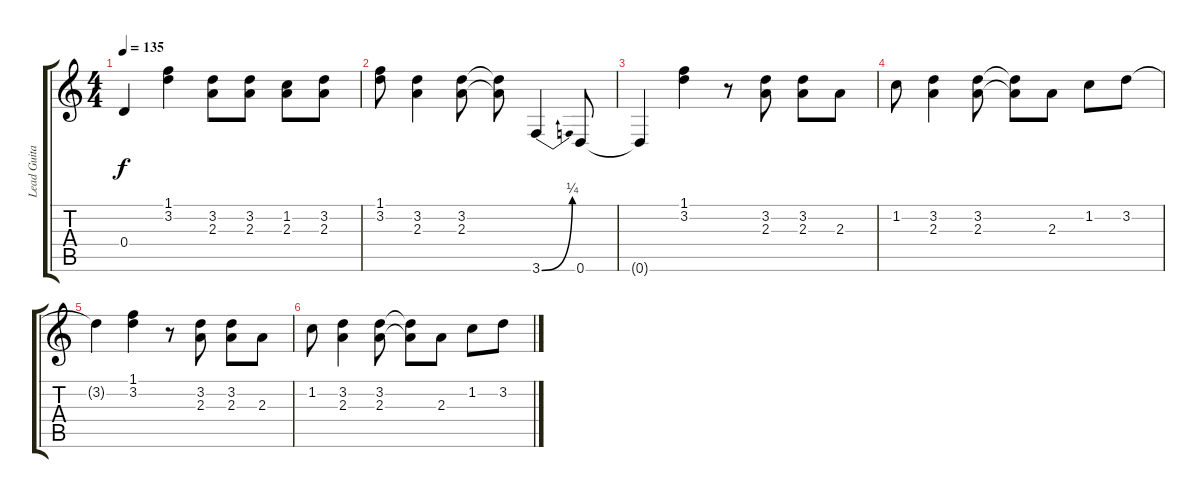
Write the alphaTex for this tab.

\track ("Lead Guitar" "Lead Guita") {instrument electricguitarjazz}
\staff {score tabs}
\tuning (E4 B3 G3 D3 A2 D2) {hide}
\ts (4 4)
\tempo 135
\clef g2
\ks c
0.4{t}.4{dy f volume 8} (1.1 3.2).4 (3.2 2.3).8 (3.2 2.3).8 (1.2 2.3).8 (3.2 2.3).8 |
(1.1 3.2).8 (3.2 2.3).4 (3.2 2.3).8 (3.2{t} 2.3{t}).8 3.6{be (bend 0 0 60 1)}.4 0.6.8 |
0.6{t}.4{volume 4} (1.1 3.2).4 r.8 (3.2 2.3).8 (3.2 2.3).8 2.3.8 |
1.2.8 (3.2 2.3).4 (3.2 2.3).8 (3.2{t} 2.3{t}).8 2.3.8 1.2.8 3.2.8 |
3.2{t}.4{volume 0} (1.1 3.2).4 r.8 (3.2 2.3).8 (3.2 2.3).8 2.3.8 |
1.2.8 (3.2 2.3).4 (3.2 2.3).8 (3.2{t} 2.3{t}).8 2.3.8 1.2.8 3.2.8
